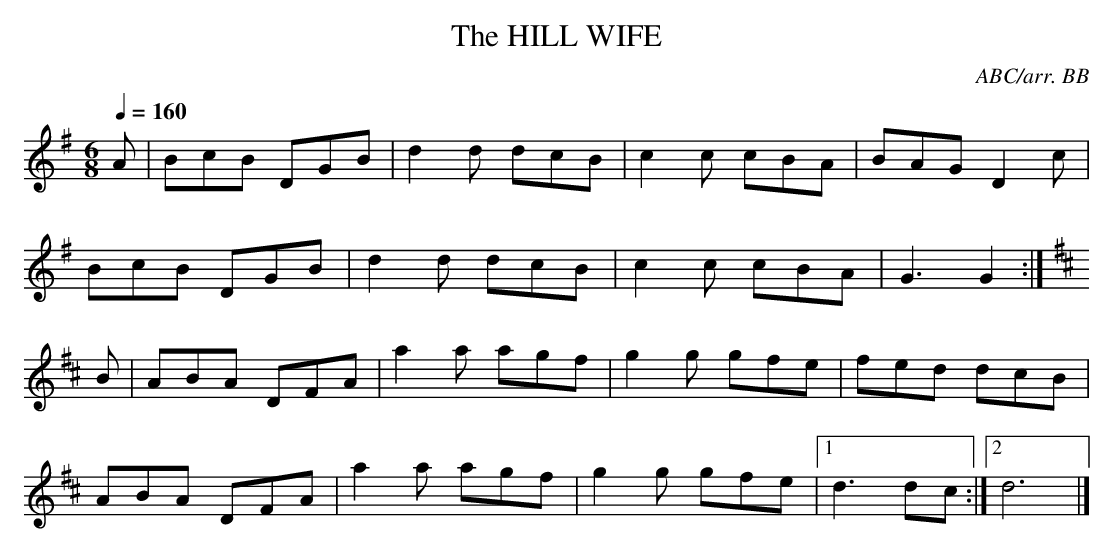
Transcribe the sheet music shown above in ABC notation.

X:1
T:HILL WIFE, The
C:ABC/arr. BB
M:6/8
L:1/8
Q:1/4=160
K:G
A|BcB DGB|d2d dcB|c2c cBA|BAG D2c|
BcB DGB|d2d dcB|c2c cBA|G3 G2:|
K:D
B|ABA DFA|a2a agf|g2g gfe|fed dcB|
ABA DFA|a2a agf|g2g gfe|1 d3 dc:|2 d6|]
